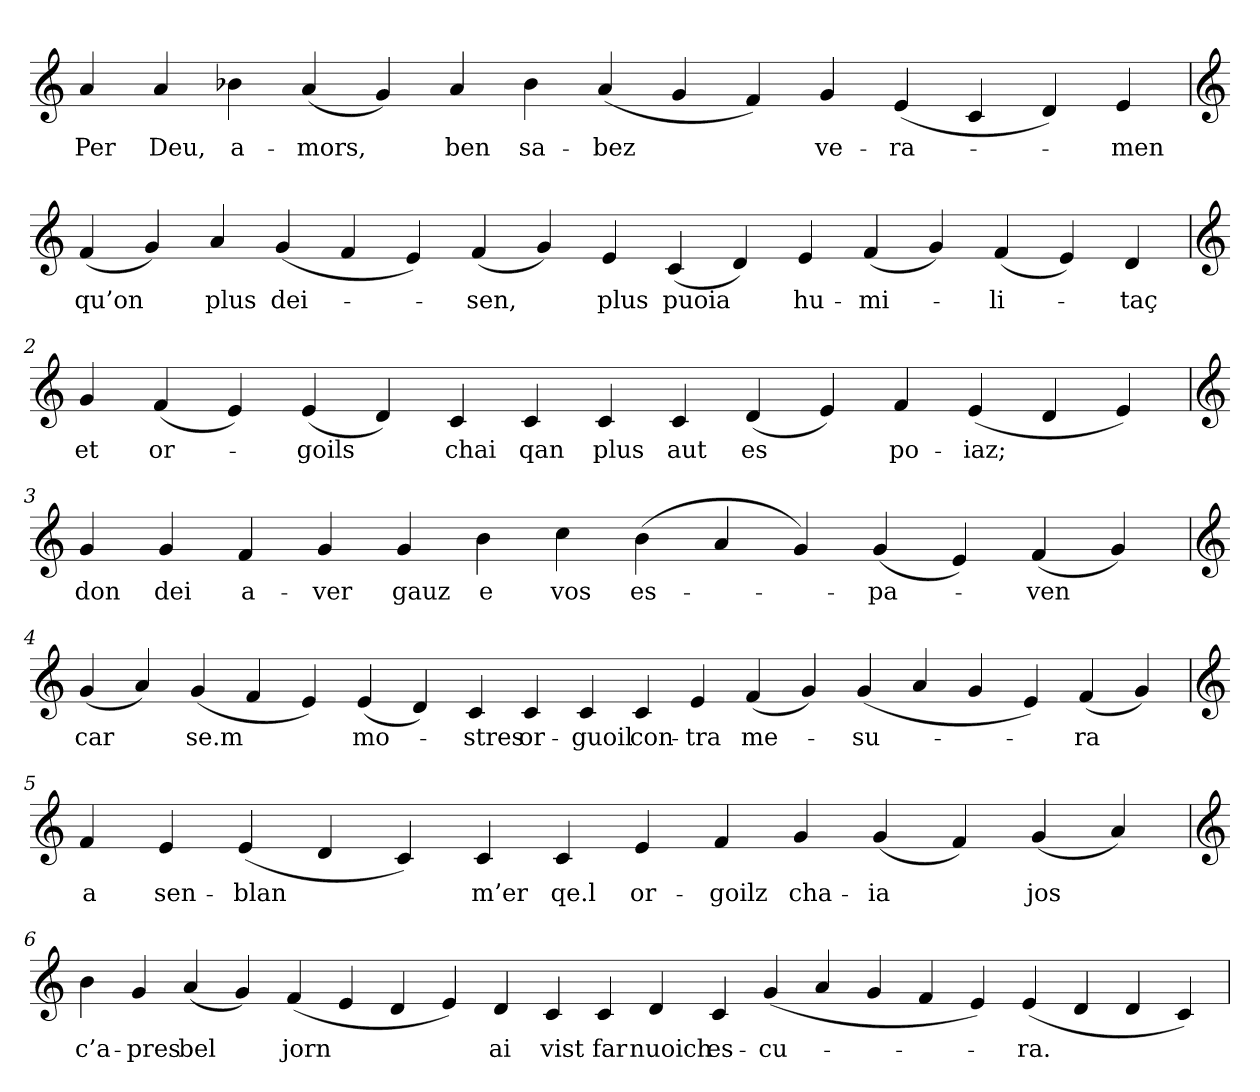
**kern	**text
*part1	*part1
*staff1	*staff1
*clefG2	*
=	=
4a	Per
4a	Deu,
4b-X	a-
(4a	-mors,
4g)	.
4a	ben
4b-	sa-
(4a	-bez
4g	.
4f)	.
4g	ve-
(4e	-ra-
4c	.
4d)	.
4e	-men
=1	=1
*clefG2	*
(4f	qu’on
4g)	.
4a	plus
(4g	dei-
4f	.
4e)	.
(4f	-sen,
4g)	.
4e	plus
(4c	puoia
4d)	.
4e	hu-
(4f	-mi-
4g)	.
(4f	-li-
4e)	.
4d	-taç
=2	=2
*clefG2	*
4g	et
(4f	or-
4e)	.
(4e	-goils
4d)	.
4c	chai
4c	qan
4c	plus
4c	aut
(4d	es
4e)	.
4f	po-
(4e	-iaz;
4d	.
4e)	.
=3	=3
*clefG2	*
4g	don
4g	dei
4f	a-
4g	-ver
4g	gauz
4b	e
4cc	vos
(4b	es-
4a	.
4g)	.
(4g	-pa-
4e)	.
(4f	-ven
4g)	.
=4	=4
*clefG2	*
(4g	car
4a)	.
(4g	se.m
4f	.
4e)	.
(4e	mo-
4d)	.
4c	-stres
4c	or-
4c	-guoil
4c	con-
4e	-tra
(4f	me-
4g)	.
(4g	-su-
4a	.
4g	.
4e)	.
(4f	-ra
4g)	.
=5	=5
*clefG2	*
4f	a
4e	sen-
(4e	-blan
4d	.
4c)	.
4c	m’er
4c	qe.l
4e	or-
4f	-goilz
4g	cha-
(4g	-ia
4f)	.
(4g	jos
4a)	.
=6	=6
*clefG2	*
4b	c’a-
4g	-pres
(4a	bel
4g)	.
(4f	jorn
4e	.
4d	.
4e)	.
4d	ai
4c	vist
4c	far
4d	nuoich
4c	es-
(4g	-cu-
4a	.
4g	.
4f	.
4e)	.
(4e	-ra.
4d	.
4d	.
4c)	.
=	=
*-	*-
